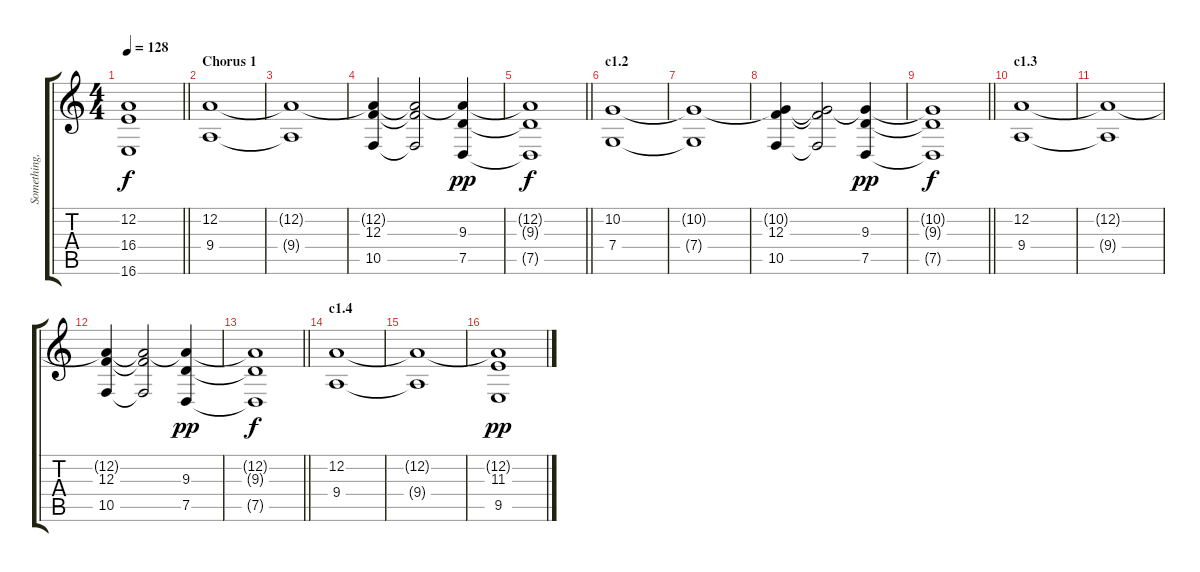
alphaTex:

\track ("Something, Something" "Something,") {instrument tremolostrings}
\staff {score tabs}
\tuning (D4 A3 F3 C3 G2 C2) {hide}
\ts (4 4)
\tempo 128
\clef g2
\barLineRight lightlight
\ks c
(12.2{t} 16.4{t} 16.6{t}).1{dy f} |
\section ("" "Chorus 1")
(12.2 9.4).1 |
(12.2{t} 9.4{t}).1 |
(12.2{t} 12.3 10.5).4 (12.2{t} 12.3{t} 10.5{t}).2 (12.2{t} 9.3 7.5).4{dy pp} |
\barLineRight lightlight
(12.2{t} 9.3{t} 7.5{t}).1{dy f} |
\section ("" "c1.2")
(10.2 7.4).1 |
(10.2{t} 7.4{t}).1 |
(10.2{t} 12.3 10.5).4 (10.2{t} 12.3{t} 10.5{t}).2 (10.2{t} 9.3 7.5).4{dy pp} |
\barLineRight lightlight
(10.2{t} 9.3{t} 7.5{t}).1{dy f} |
\section ("" "c1.3")
(12.2 9.4).1 |
(12.2{t} 9.4{t}).1 |
(12.2{t} 12.3 10.5).4 (12.2{t} 12.3{t} 10.5{t}).2 (12.2{t} 9.3 7.5).4{dy pp} |
\barLineRight lightlight
(12.2{t} 9.3{t} 7.5{t}).1{dy f} |
\section ("" "c1.4")
(12.2 9.4).1 |
(12.2{t} 9.4{t}).1 |
(12.2{t} 11.3 9.5).1{dy pp}
